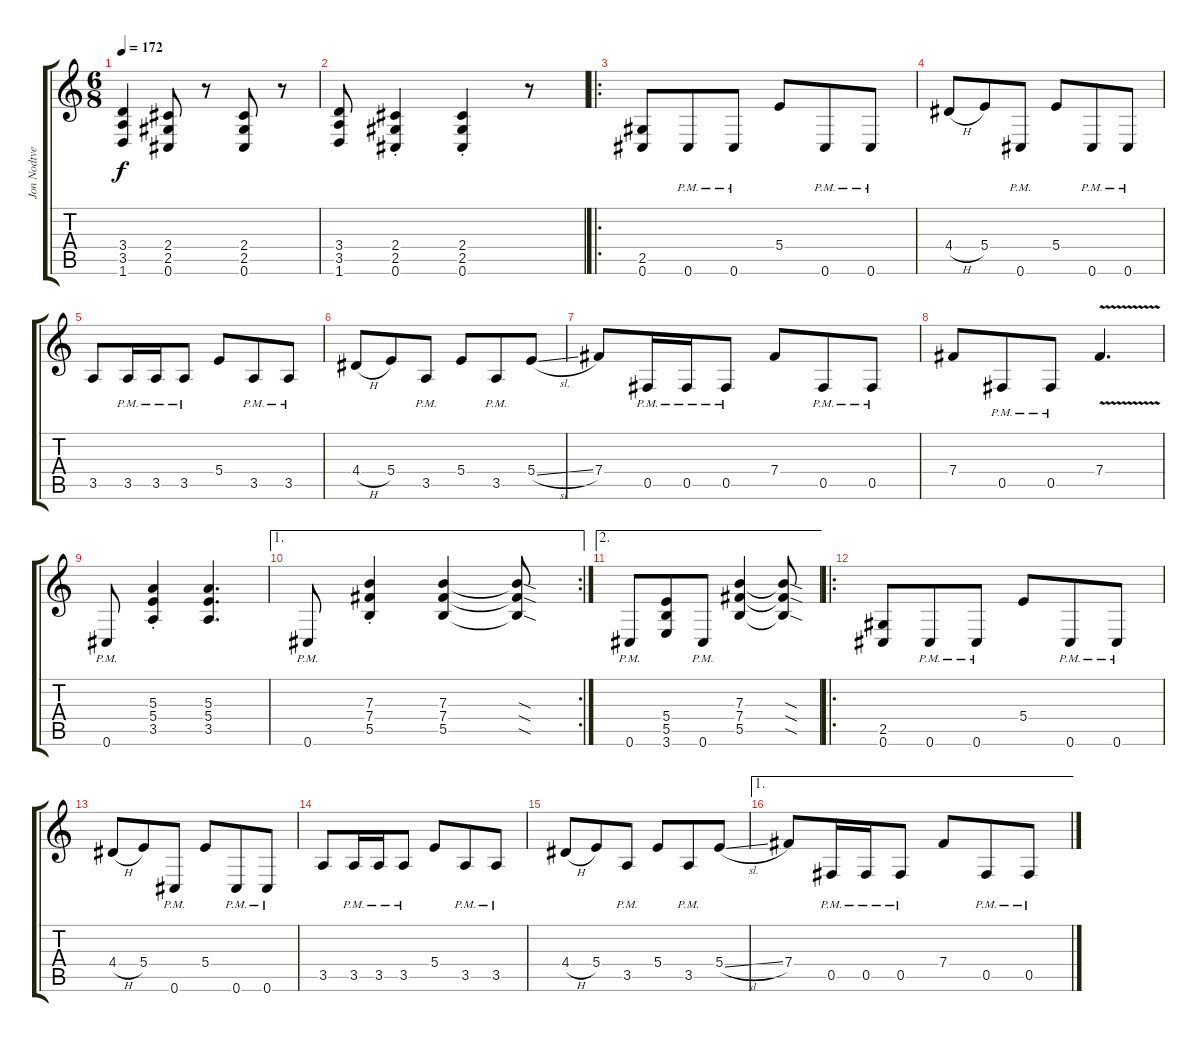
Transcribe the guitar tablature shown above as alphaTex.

\track ("Jon Nodtveidt" "Jon Nodtve") {instrument distortionguitar}
\staff {score tabs}
\tuning (Db4 Ab3 E3 B2 Gb2 Db2) {hide}
\ts (6 8)
\tempo 172
\clef g2
\ks c
(3.4 3.5 1.6).4{dy f} (2.4 2.5 0.6).8 r.8 (2.4 2.5 0.6).8 r.8 |
(3.4 3.5 1.6).8 (2.4{st} 2.5{st} 0.6{st}).4 (2.4{st} 2.5{st} 0.6{st}).4 r.8 |
\ro
(2.5 0.6).8 0.6{pm}.8 0.6{pm}.8 5.4.8 0.6{pm}.8 0.6{pm}.8 |
4.4{h}.8 5.4.8 0.6{pm}.8 5.4.8 0.6{pm}.8 0.6{pm}.8 |
3.5.8 3.5{pm}.16 3.5{pm}.16 3.5{pm}.8 5.4.8 3.5{pm}.8 3.5{pm}.8 |
4.4{h}.8 5.4.8 3.5{pm}.8 5.4.8 3.5{pm}.8 5.4{sl}.8 |
7.4.8 0.5{pm}.16 0.5{pm}.16 0.5{pm}.8 7.4.8 0.5{pm}.8 0.5{pm}.8 |
7.4.8 0.5{pm}.8 0.5{pm}.8 7.4{v}.4{d} |
0.6{pm}.8 (5.3{st} 5.4{st} 3.5{st}).4 (5.3 5.4 3.5).4{d} |
\ae 1
\rc 2
0.6{pm}.8 (7.3{st} 7.4{st} 5.5{st}).4 (7.3 7.4 5.5).4 (7.3{sod t} 7.4{sod t} 5.5{sod t}).8 |
\ae 2
0.6{pm}.8 (5.4 5.5 3.6).8 0.6{pm}.8 (7.3 7.4 5.5).4 (7.3{sod t} 7.4{sod t} 5.5{sod t}).8 |
\ro
(2.5 0.6).8 0.6{pm}.8 0.6{pm}.8 5.4.8 0.6{pm}.8 0.6{pm}.8 |
4.4{h}.8 5.4.8 0.6{pm}.8 5.4.8 0.6{pm}.8 0.6{pm}.8 |
3.5.8 3.5{pm}.16 3.5{pm}.16 3.5{pm}.8 5.4.8 3.5{pm}.8 3.5{pm}.8 |
4.4{h}.8 5.4.8 3.5{pm}.8 5.4.8 3.5{pm}.8 5.4{sl}.8 |
\ae 1
7.4.8 0.5{pm}.16 0.5{pm}.16 0.5{pm}.8 7.4.8 0.5{pm}.8 0.5{pm}.8
